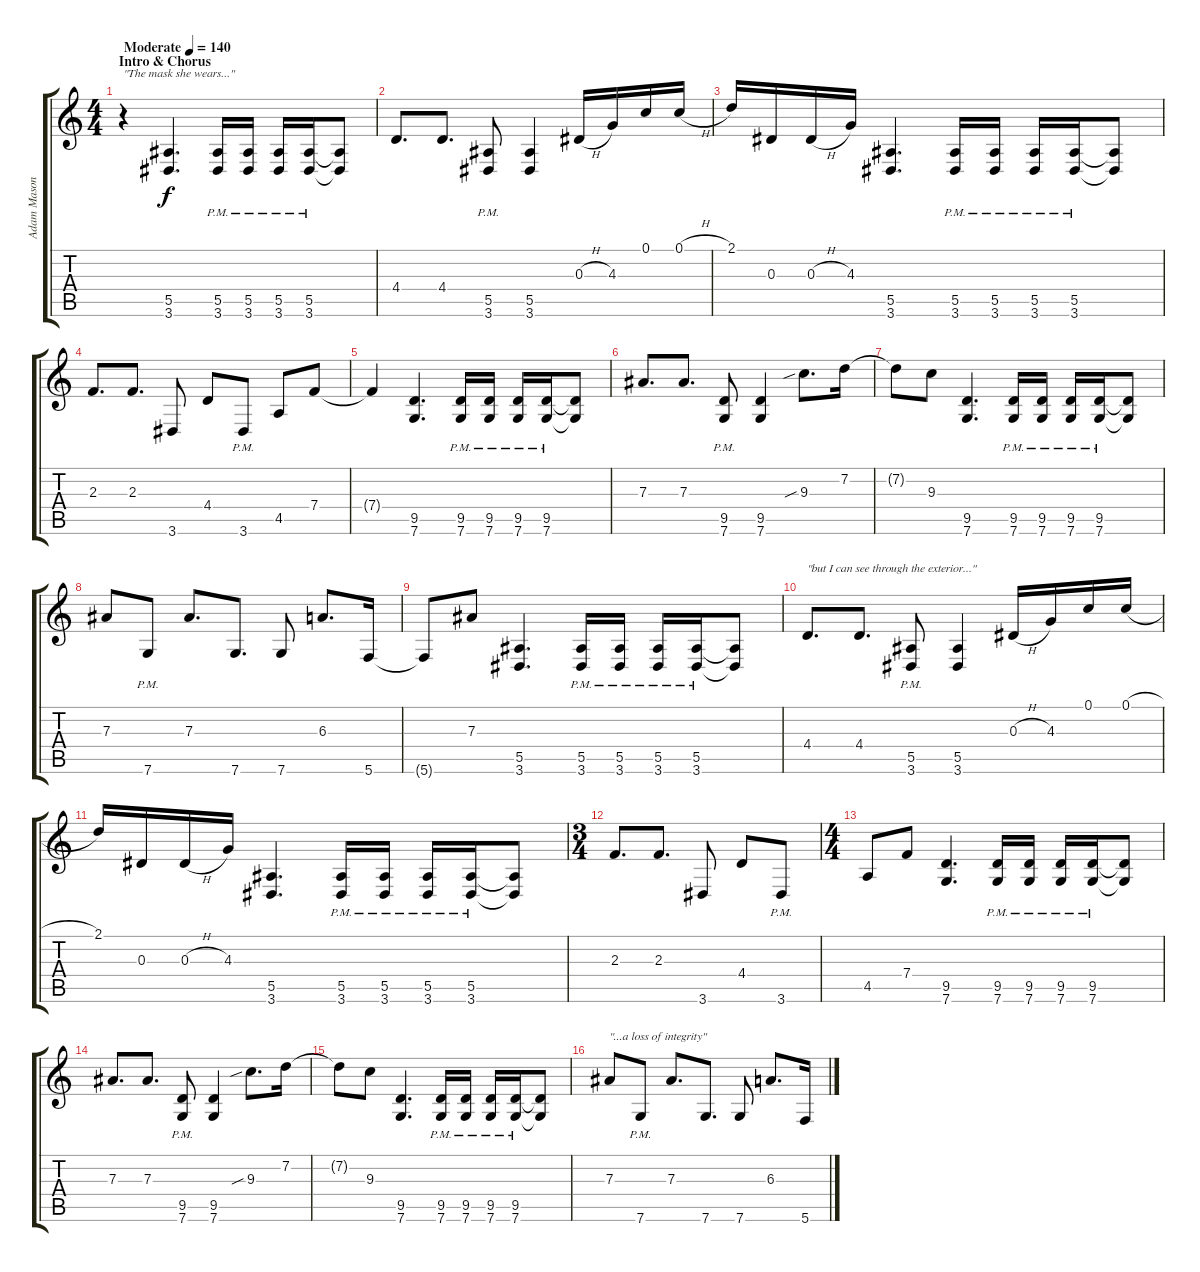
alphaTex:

\track ("Adam Mason (Rythm Guitar)" "Adam Mason") {instrument distortionguitar}
\staff {score tabs}
\tuning (C4 G3 Eb3 Bb2 F2 C2) {hide}
\ts (4 4)
\section ("" "Intro & Chorus")
\tempo (140 "Moderate")
\clef g2
\ks c
r.4{txt "\"The mask she wears...\"" dy f instrument distortionguitar} (5.5 3.6).4{d} (5.5{pm} 3.6{pm}).16 (5.5{pm} 3.6{pm}).16 (5.5{pm} 3.6{pm}).16 (5.5{pm} 3.6{pm}).16 (5.5{t} 3.6{t}).8 |
4.4.8{d} 4.4.8{d} (5.5{pm} 3.6{pm}).8 (5.5 3.6).4 0.3{h}.16 4.3.16 0.1.16 0.1{h}.16 |
2.1.16 0.3.16 0.3{h}.16 4.3.16 (5.5 3.6).4{d} (5.5{pm} 3.6{pm}).16 (5.5{pm} 3.6{pm}).16 (5.5{pm} 3.6{pm}).16 (5.5{pm} 3.6{pm}).16 (5.5{t} 3.6{t}).8 |
2.3.8{d} 2.3.8{d} 3.6.8 4.4.8 3.6{pm}.8 4.5.8 7.4.8 |
7.4{t}.4 (9.5 7.6).4{d} (9.5{pm} 7.6{pm}).16 (9.5{pm} 7.6{pm}).16 (9.5{pm} 7.6{pm}).16 (9.5{pm} 7.6{pm}).16 (9.5{t} 7.6{t}).8 |
7.3.8{d} 7.3.8{d} (9.5{pm} 7.6{pm}).8 (9.5 7.6).4 9.3{sib}.8{d} 7.2.16 |
7.2{t}.8 9.3.8 (9.5 7.6).4{d} (9.5{pm} 7.6{pm}).16 (9.5{pm} 7.6{pm}).16 (9.5{pm} 7.6{pm}).16 (9.5{pm} 7.6{pm}).16 (9.5{t} 7.6{t}).8 |
7.3.8 7.6{pm}.8 7.3.8{d} 7.6.8{d} 7.6.8 6.3.8{d} 5.6.16 |
5.6{t}.8 7.3.8 (5.5 3.6).4{d} (5.5{pm} 3.6{pm}).16 (5.5{pm} 3.6{pm}).16 (5.5{pm} 3.6{pm}).16 (5.5{pm} 3.6{pm}).16 (5.5{t} 3.6{t}).8 |
4.4.8{d txt "\"but I can see through the exterior...\""} 4.4.8{d} (5.5{pm} 3.6{pm}).8 (5.5 3.6).4 0.3{h}.16 4.3.16 0.1.16 0.1{h}.16 |
2.1.16 0.3.16 0.3{h}.16 4.3.16 (5.5 3.6).4{d} (5.5{pm} 3.6{pm}).16 (5.5{pm} 3.6{pm}).16 (5.5{pm} 3.6{pm}).16 (5.5{pm} 3.6{pm}).16 (5.5{t} 3.6{t}).8 |
\ts (3 4)
2.3.8{d} 2.3.8{d} 3.6.8 4.4.8 3.6{pm}.8 |
\ts (4 4)
4.5.8 7.4.8 (9.5 7.6).4{d} (9.5{pm} 7.6{pm}).16 (9.5{pm} 7.6{pm}).16 (9.5{pm} 7.6{pm}).16 (9.5{pm} 7.6{pm}).16 (9.5{t} 7.6{t}).8 |
7.3.8{d} 7.3.8{d} (9.5{pm} 7.6{pm}).8 (9.5 7.6).4 9.3{sib}.8{d} 7.2.16 |
7.2{t}.8 9.3.8 (9.5 7.6).4{d} (9.5{pm} 7.6{pm}).16 (9.5{pm} 7.6{pm}).16 (9.5{pm} 7.6{pm}).16 (9.5{pm} 7.6{pm}).16 (9.5{t} 7.6{t}).8 |
7.3.8{txt "\"...a loss of integrity\""} 7.6{pm}.8 7.3.8{d} 7.6.8{d} 7.6.8 6.3.8{d} 5.6.16
